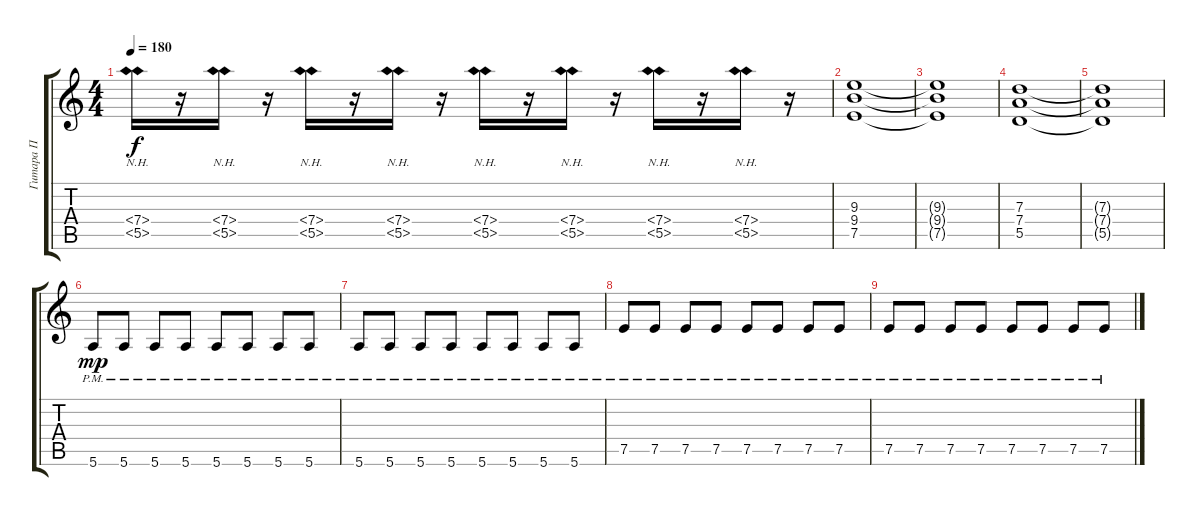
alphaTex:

\track ("Гитара П" "Гитара П") {instrument overdrivenguitar}
\staff {score tabs}
\tuning (E4 B3 G3 D3 A2 E2) {hide}
\ts (4 4)
\tempo 180
\clef g2
\ks c
(7.4{nh} 5.5{nh}).16{dy f} r.16 (7.4{nh} 5.5{nh}).16 r.16 (7.4{nh} 5.5{nh}).16 r.16 (7.4{nh} 5.5{nh}).16 r.16 (7.4{nh} 5.5{nh}).16 r.16 (7.4{nh} 5.5{nh}).16 r.16 (7.4{nh} 5.5{nh}).16 r.16 (7.4{nh} 5.5{nh}).16 r.16 |
(9.3 9.4 7.5).1 |
(9.3{t} 9.4{t} 7.5{t}).1 |
(7.3 7.4 5.5).1 |
(7.3{t} 7.4{t} 5.5{t}).1 |
5.6{pm}.8{dy mp} 5.6{pm}.8 5.6{pm}.8 5.6{pm}.8 5.6{pm}.8 5.6{pm}.8 5.6{pm}.8 5.6{pm}.8 |
5.6{pm}.8 5.6{pm}.8 5.6{pm}.8 5.6{pm}.8 5.6{pm}.8 5.6{pm}.8 5.6{pm}.8 5.6{pm}.8 |
7.5{pm}.8 7.5{pm}.8 7.5{pm}.8 7.5{pm}.8 7.5{pm}.8 7.5{pm}.8 7.5{pm}.8 7.5{pm}.8 |
7.5{pm}.8 7.5{pm}.8 7.5{pm}.8 7.5{pm}.8 7.5{pm}.8 7.5{pm}.8 7.5{pm}.8 7.5{pm}.8
